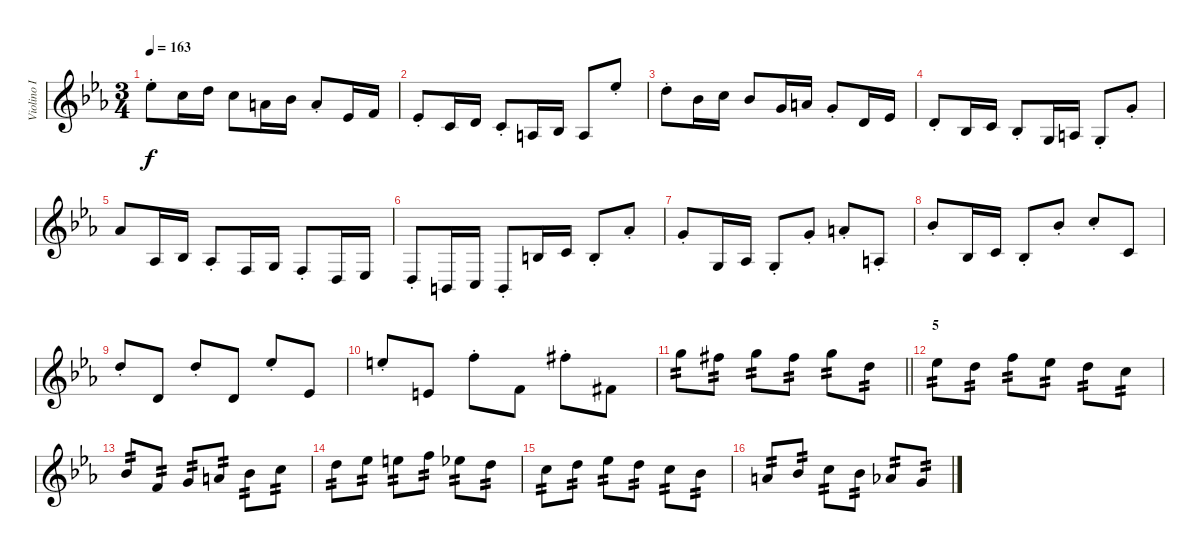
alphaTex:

\track ("Violino I" "Violino I") {instrument violin}
\staff {score}
\tuning (E4 B3 G3 D3 A2 E2) {hide}
\ts (3 4)
\tempo 163
\clef g2
\ks eb
11.1{st}.8{dy f} 8.1.16 10.1.16 8.1.8 5.1.16 6.1.16 5.1{st}.8 4.2.16 6.2.16 |
4.2{st}.8 1.2.16 3.2.16 1.2{st}.8 2.3.16 3.3.16 2.3.8 11.1{st}.8 |
10.1{st}.8 6.1.16 8.1.16 6.1.8 3.1.16 5.1.16 3.1{st}.8 3.2.16 4.2.16 |
3.2{st}.8 3.3.16 5.3.16 3.3{st}.8 0.3.16 2.3.16 0.3{st}.8 3.1{st}.8 |
4.1.8 1.3.16 3.3.16 1.3{st}.8 3.4.16 5.4.16 3.4{st}.8 0.4.16 1.4.16 |
0.4{st}.8 2.5.16 3.5.16 2.5{st}.8 4.3.16 5.3.16 4.3{st}.8 4.1{st}.8 |
3.1{st}.8 0.3.16 1.3.16 0.3{st}.8 3.1{st}.8 5.1{st}.8 2.3{st}.8 |
6.1{st}.8 3.3.16 5.3.16 3.3{st}.8 6.1{st}.8 8.1{st}.8 5.3.8 |
10.1{st}.8 7.3.8 10.1{st}.8 7.3.8 11.1{st}.8 8.3.8 |
12.1{st}.8 9.3.8 13.1{st}.8 10.3.8 14.1{st acc #}.8 11.3{acc #}.8 |
\barLineRight lightlight
15.1.8{tp 2} 14.1{acc #}.8{tp 2} 15.1.8{tp 2} 14.1{acc #}.8{tp 2} 15.1.8{tp 2} 10.1.8{tp 2} |
\section ("" "5")
11.1.8{tp 2} 10.1.8{tp 2} 13.1.8{tp 2} 11.1.8{tp 2} 10.1.8{tp 2} 8.1.8{tp 2} |
6.1.8{tp 2} 1.1.8{tp 2} 3.1.8{tp 2} 5.1.8{tp 2} 6.1.8{tp 2} 8.1.8{tp 2} |
10.1.8{tp 2} 11.1.8{tp 2} 12.1.8{tp 2} 13.1.8{tp 2} 11.1.8{tp 2} 10.1.8{tp 2} |
8.1.8{tp 2} 10.1.8{tp 2} 11.1.8{tp 2} 10.1.8{tp 2} 8.1.8{tp 2} 6.1.8{tp 2} |
5.1.8{tp 2} 6.1.8{tp 2} 8.1.8{tp 2} 6.1.8{tp 2} 4.1.8{tp 2} 3.1.8{tp 2}
